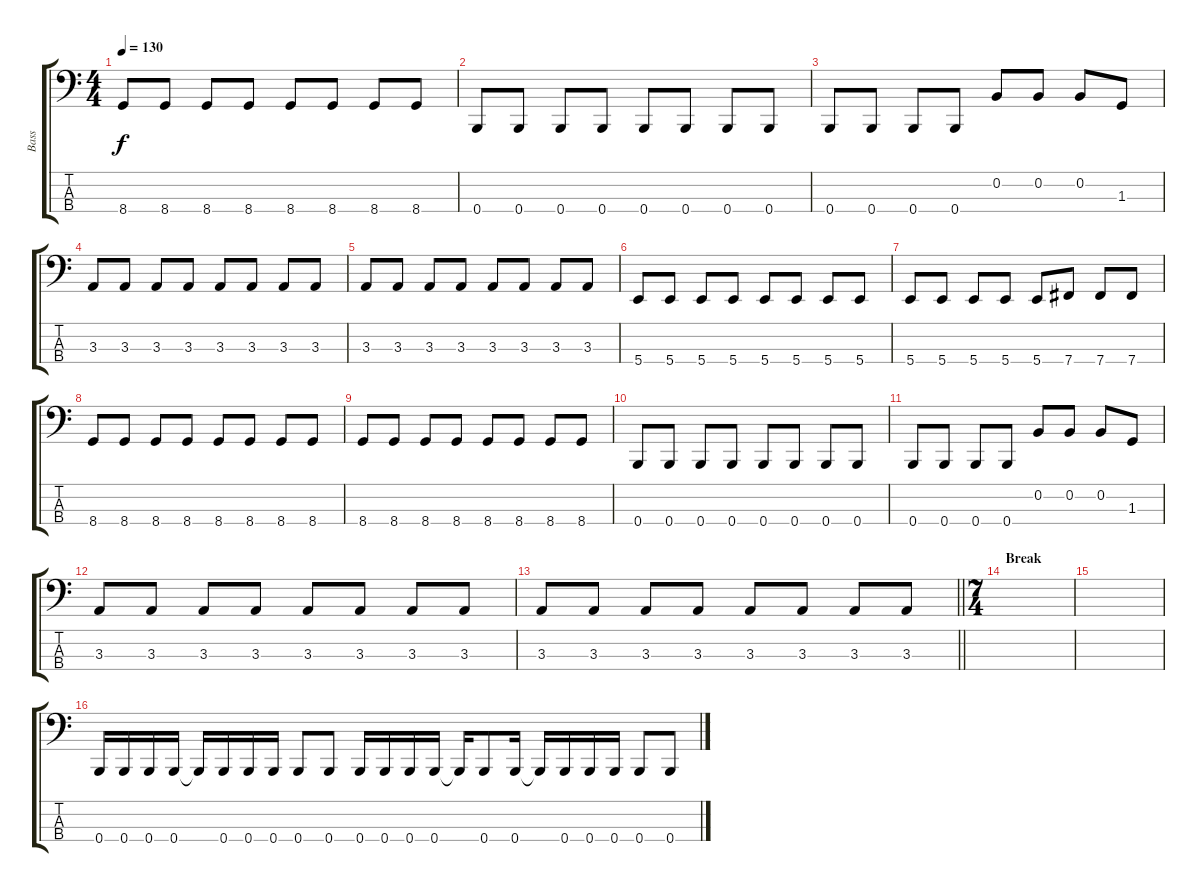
\track ("Bass" "Bass") {instrument electricbassfinger}
\staff {score tabs}
\tuning (E2 B1 Gb1 B0) {hide}
\ts (4 4)
\tempo 130
\clef f4
\ks c
8.4.8{dy f} 8.4.8 8.4.8 8.4.8 8.4.8 8.4.8 8.4.8 8.4.8 |
0.4.8 0.4.8 0.4.8 0.4.8 0.4.8 0.4.8 0.4.8 0.4.8 |
0.4.8 0.4.8 0.4.8 0.4.8 0.2.8 0.2.8 0.2.8 1.3.8 |
3.3.8 3.3.8 3.3.8 3.3.8 3.3.8 3.3.8 3.3.8 3.3.8 |
3.3.8 3.3.8 3.3.8 3.3.8 3.3.8 3.3.8 3.3.8 3.3.8 |
5.4.8 5.4.8 5.4.8 5.4.8 5.4.8 5.4.8 5.4.8 5.4.8 |
5.4.8 5.4.8 5.4.8 5.4.8 5.4.8 7.4.8 7.4.8 7.4.8 |
8.4.8 8.4.8 8.4.8 8.4.8 8.4.8 8.4.8 8.4.8 8.4.8 |
8.4.8 8.4.8 8.4.8 8.4.8 8.4.8 8.4.8 8.4.8 8.4.8 |
0.4.8 0.4.8 0.4.8 0.4.8 0.4.8 0.4.8 0.4.8 0.4.8 |
0.4.8 0.4.8 0.4.8 0.4.8 0.2.8 0.2.8 0.2.8 1.3.8 |
3.3.8 3.3.8 3.3.8 3.3.8 3.3.8 3.3.8 3.3.8 3.3.8 |
\barLineRight lightlight
3.3.8 3.3.8 3.3.8 3.3.8 3.3.8 3.3.8 3.3.8 3.3.8 |
\ts (7 4)
\section ("" "Break")
|
|
0.4.16 0.4.16 0.4.16 0.4.16 0.4{t}.16 0.4.16 0.4.16 0.4.16 0.4.8 0.4.8 0.4.16 0.4.16 0.4.16 0.4.16 0.4{t}.16 0.4.8 0.4.16 0.4{t}.16 0.4.16 0.4.16 0.4.16 0.4.8 0.4.8
